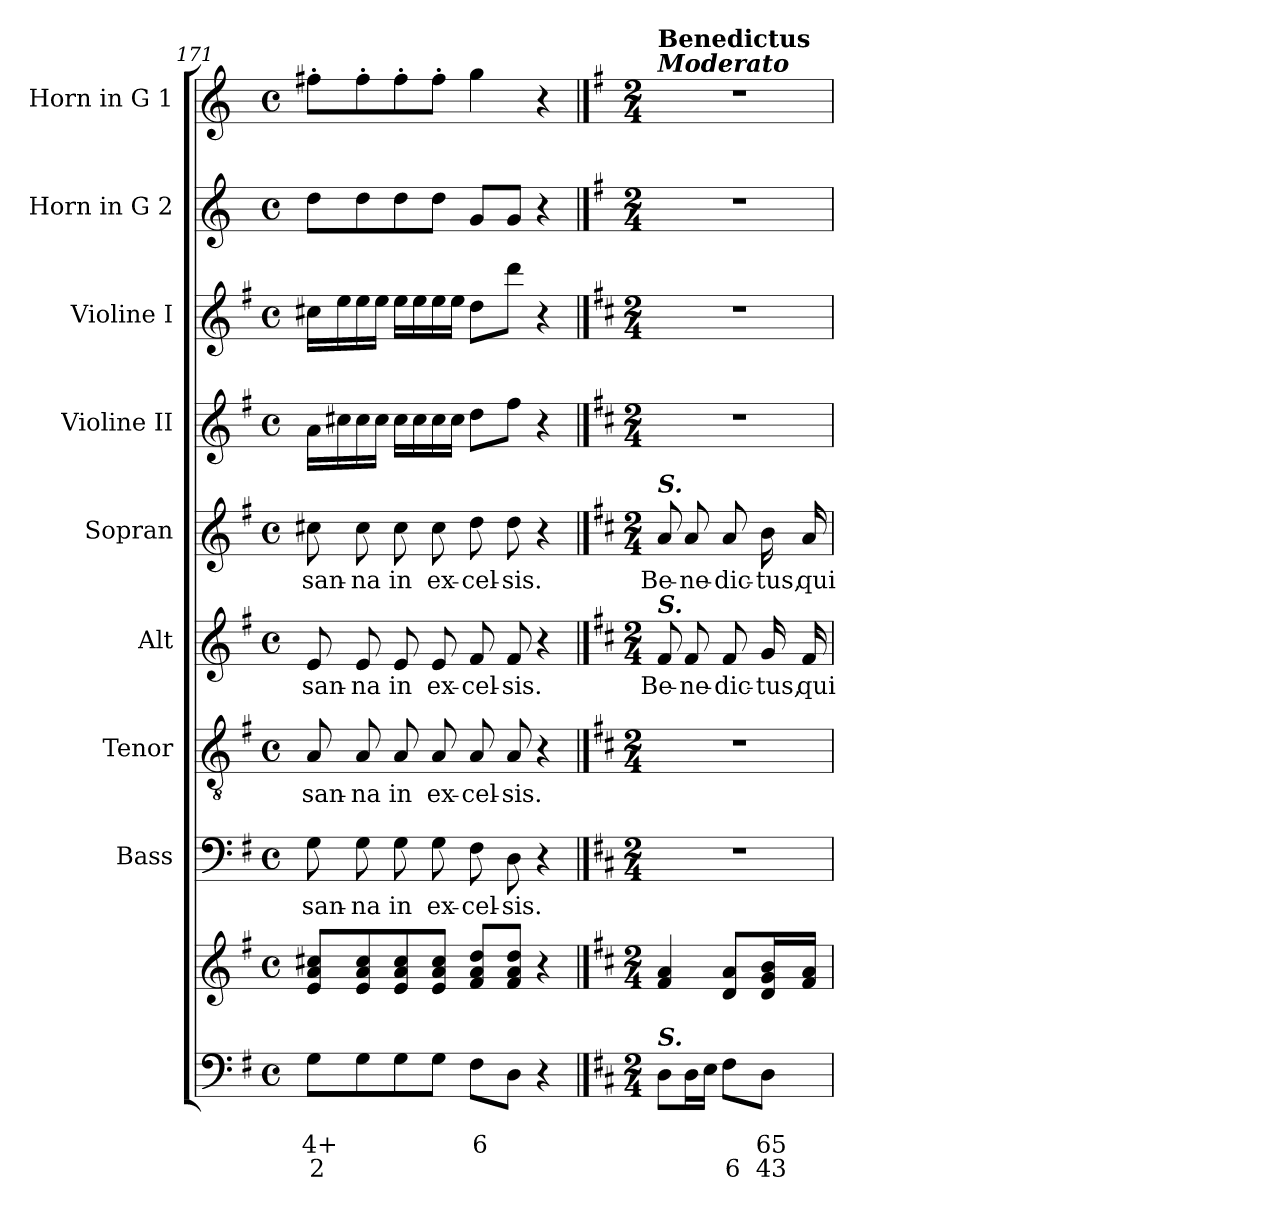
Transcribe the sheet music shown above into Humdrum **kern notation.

**kern	**text	**text	**text	**kern	**kern	**text	**kern	**text	**kern	**text	**kern	**text	**kern	**kern	**kern	**kern
*part9	*part9	*part9	*part9	*part9	*part8	*part8	*part7	*part7	*part6	*part6	*part5	*part5	*part4	*part3	*part2	*part1
*staff10	*staff10	*staff10	*staff10	*staff9	*staff8	*staff8	*staff7	*staff7	*staff6	*staff6	*staff5	*staff5	*staff4	*staff3	*staff2	*staff1
*	*	*	*	*	*I"Bass	*	*I"Tenor	*	*I"Alt	*	*I"Sopran	*	*I"Violine II	*I"Violine I	*I"Horn in G 2	*I"Horn in G 1
*	*	*	*	*	*I'B.	*	*I'T.	*	*I'A.	*	*I'S.	*	*I'Vl. II	*I'Vl. I	*	*
*clefF4	*	*	*	*clefG2	*clefF4	*	*clefGv2	*	*clefG2	*	*clefG2	*	*clefG2	*clefG2	*clefG2	*clefG2
*	*	*	*	*	*	*	*	*	*	*	*	*	*	*	*ITrd4c7	*ITrd4c7
*k[f#]	*	*	*	*k[f#]	*k[f#]	*	*k[f#]	*	*k[f#]	*	*k[f#]	*	*k[f#]	*k[f#]	*k[b-]	*k[b-]
*G:	*	*	*	*G:	*G:	*	*G:	*	*G:	*	*G:	*	*G:	*G:	*F:	*F:
*M4/4	*	*	*	*M4/4	*M4/4	*	*M4/4	*	*M4/4	*	*M4/4	*	*M4/4	*M4/4	*M4/4	*M4/4
*met(c)	*	*	*	*met(c)	*met(c)	*	*met(c)	*	*met(c)	*	*met(c)	*	*met(c)	*met(c)	*met(c)	*met(c)
=171	=171	=171	=171	=171	=171	=171	=171	=171	=171	=171	=171	=171	=171	=171	=171	=171
!	!	!LO:LY:b	!LO:LY:b	!	!	!LO:LY:b	!	!LO:LY:b	!	!LO:LY:b	!	!LO:LY:b	!	!	!	!
8G\L	.	4+	2	8e/ 8a/ 8cc#X/L	8G\	-san-	8A/	-san-	8e/	-san-	8cc#X\	-san-	16a\LL	16cc#X\LL	8g\L	8bn'>\L
.	.	.	.	.	.	.	.	.	.	.	.	.	16cc#X\	16ee\	.	.
!	!	!LO:LY:b	!LO:LY:b	!	!	!LO:LY:b	!	!LO:LY:b	!	!LO:LY:b	!	!LO:LY:b	!	!	!	!
8G\	.	_	_	8e/ 8a/ 8cc#/	8G\	-na	8A/	-na	8e/	-na	8cc#\	-na	16cc#\	16ee\	8g\	8b'>\
.	.	.	.	.	.	.	.	.	.	.	.	.	16cc#\JJ	16ee\JJ	.	.
!	!	!	!	!	!	!LO:LY:b	!	!LO:LY:b	!	!LO:LY:b	!	!LO:LY:b	!	!	!	!
8G\	.	.	.	8e/ 8a/ 8cc#/	8G\	in	8A/	in	8e/	in	8cc#\	in	16cc#\LL	16ee\LL	8g\	8b'>\
.	.	.	.	.	.	.	.	.	.	.	.	.	16cc#\	16ee\	.	.
!	!	!	!	!	!	!LO:LY:b	!	!LO:LY:b	!	!LO:LY:b	!	!LO:LY:b	!	!	!	!
8G\J	.	.	.	8e/ 8a/ 8cc#/J	8G\	ex-	8A/	ex-	8e/	ex-	8cc#\	ex-	16cc#\	16ee\	8g\J	8b'>\J
.	.	.	.	.	.	.	.	.	.	.	.	.	16cc#\JJ	16ee\JJ	.	.
!	!	!LO:LY:b	!	!	!	!LO:LY:b	!	!LO:LY:b	!	!LO:LY:b	!	!LO:LY:b	!	!	!	!
8F#\L	.	6	.	8f#/ 8a/ 8dd/L	8F#\	-cel-	8A/	-cel-	8f#/	-cel-	8dd\	-cel-	8dd\L	8dd\L	8c/L	4cc\
!	!	!	!	!	!	!LO:LY:b	!	!LO:LY:b	!	!LO:LY:b	!	!LO:LY:b	!	!	!	!
8D\J	.	.	.	8f#/ 8a/ 8dd/J	8D\	-sis.	8A/	-sis.	8f#/	-sis.	8dd\	-sis.	8ff#\J	8ddd\J	8c/J	.
4r	.	.	.	4r	4r	.	4r	.	4r	.	4r	.	4r	4r	4r	4r
!!LO:LB:g=z
==172	==172	==172	==172	==172	==172	==172	==172	==172	==172	==172	==172	==172	==172	==172	==172	==172
*k[f#c#]	*	*	*	*k[f#c#]	*k[f#c#]	*	*k[f#c#]	*	*k[f#c#]	*	*k[f#c#]	*	*k[f#c#]	*k[f#c#]	*k[]	*k[]
*D:	*	*	*	*D:	*D:	*	*D:	*	*D:	*	*D:	*	*D:	*D:	*C:	*C:
*M2/4	*	*	*	*M2/4	*M2/4	*	*M2/4	*	*M2/4	*	*M2/4	*	*M2/4	*M2/4	*M2/4	*M2/4
!	!	!	!	!	!	!	!	!	!	!	!	!	!	!	!	!LO:TX:a:Bi:t=Moderato
!	!	!	!	!	!	!	!	!	!	!	!	!	!	!	!	!LO:TX:a:B:t=Benedictus
!	!	!	!	!	!	!	!	!	!	!	!LO:TX:a:Bi:t=S.	!	!	!	!	!
!	!	!	!	!	!	!	!	!	!LO:TX:a:Bi:t=S.	!	!	!	!	!	!	!
!LO:TX:a:Bi:t=S.	!	!	!	!	!	!	!	!	!	!	!	!	!	!	!	!
!	!	!	!	!	!	!	!	!	!	!LO:LY:b	!	!LO:LY:b	!	!	!	!
8D\L	.	.	.	4f#/ 4a/	2r	.	2r	.	8f#/	Be-	8a/	Be-	2r	2r	2r	2r
!	!	!	!	!	!	!	!	!	!	!LO:LY:b	!	!LO:LY:b	!	!	!	!
16D\L	.	.	.	.	.	.	.	.	8f#/	-ne-	8a/	-ne-	.	.	.	.
16E\JJ	.	.	.	.	.	.	.	.	.	.	.	.	.	.	.	.
!	!	!	!LO:LY:b	!	!	!	!	!	!	!LO:LY:b	!	!LO:LY:b	!	!	!	!
8F#\L	.	.	6	8d/ 8a/L	.	.	.	.	8f#/	-dic-	8a/	-dic-	.	.	.	.
!	!	!LO:LY:b	!LO:LY:b	!	!	!	!	!	!	!LO:LY:b	!	!LO:LY:b	!	!	!	!
8D\J	.	65	43	16d/ 16g/ 16b/L	.	.	.	.	16g/	-tus,	16b\	-tus,	.	.	.	.
!	!	!	!	!	!	!	!	!	!	!LO:LY:b	!	!LO:LY:b	!	!	!	!
.	.	.	.	16f#/ 16a/JJ	.	.	.	.	16f#/	qui	16a/	qui	.	.	.	.
=	=	=	=	=	=	=	=	=	=	=	=	=	=	=	=	=
*-	*-	*-	*-	*-	*-	*-	*-	*-	*-	*-	*-	*-	*-	*-	*-	*-
